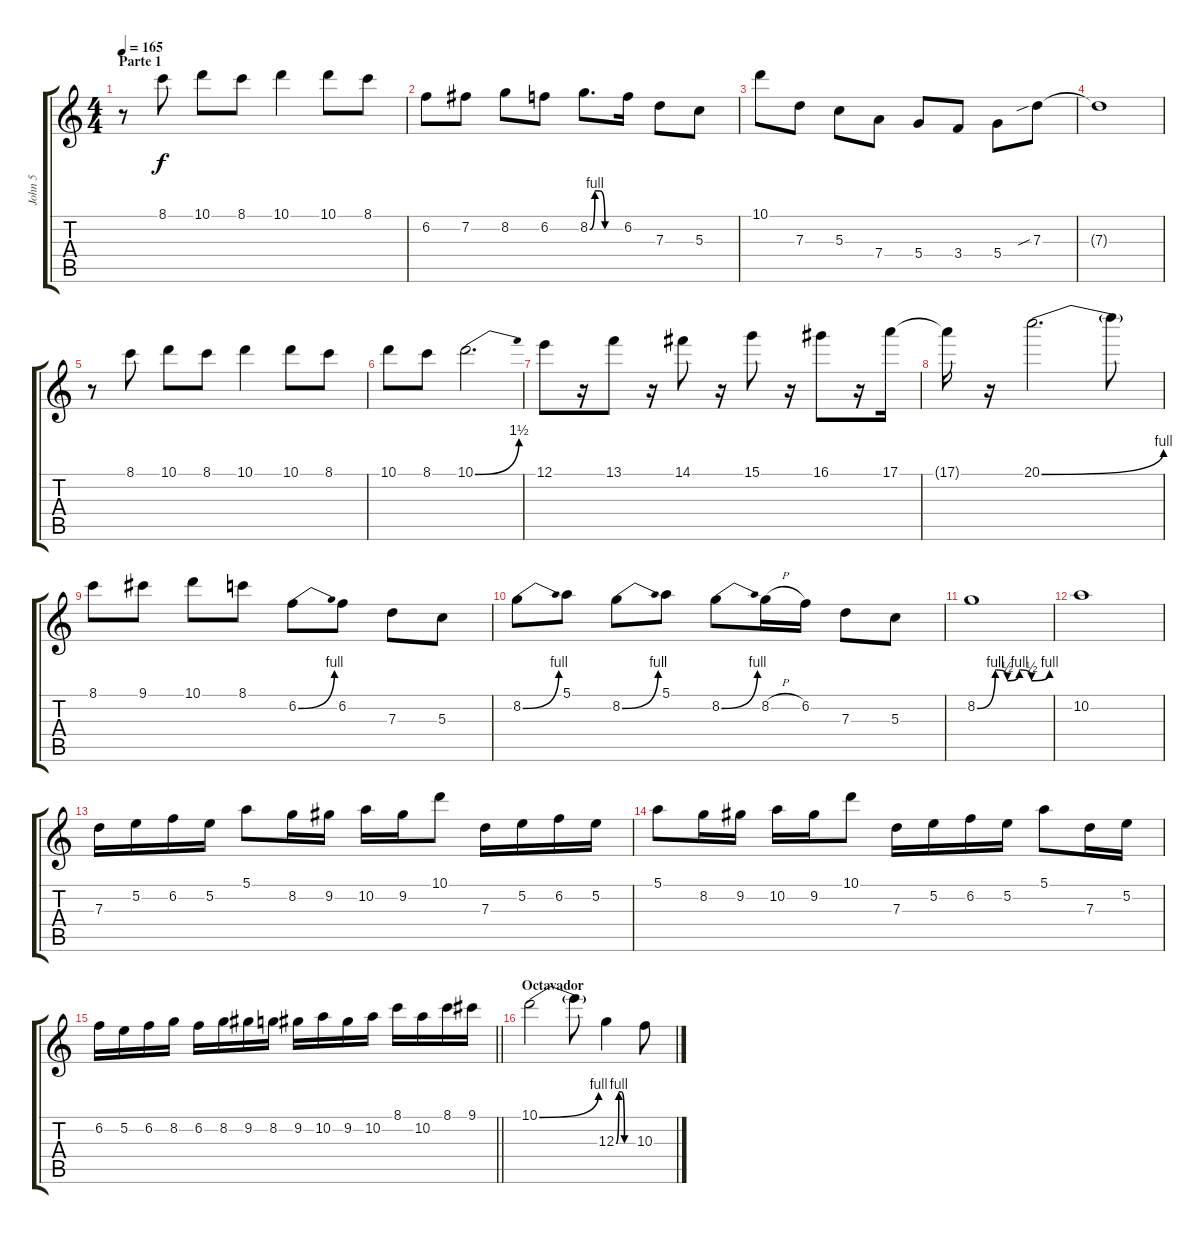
\track ("John 5" "John 5") {instrument distortionguitar}
\staff {score tabs}
\tuning (E4 B3 G3 D3 A2 E2) {hide}
\ts (4 4)
\section ("" "Parte 1")
\tempo 165
\clef g2
\ks c
r.8{dy f} 8.1.8 10.1.8 8.1.8 10.1.4 10.1.8 8.1.8 |
6.2.8 7.2.8 8.2.8 6.2.8 8.2{be (custom 0 0 10 4 20 4 30 0 60 0)}.8{d} 6.2.16 7.3.8 5.3.8 |
10.1.8 7.3.8 5.3.8 7.4.8 5.4.8 3.4.8 5.4.8 7.3{sib}.8 |
7.3{t}.1 |
r.8 8.1.8 10.1.8 8.1.8 10.1.4 10.1.8 8.1.8 |
10.1.8 8.1.8 10.1{be (bend 0 0 60 6)}.2{d} |
12.1.8 r.16 13.1.8 r.16 14.1.8 r.16 15.1.8 r.16 16.1.8 r.16 17.1.16 |
17.1{t}.16 r.16 20.1{be (bend 0 0 60 4)}.2{d} 20.1{t}.8 |
8.1.8 9.1.8 10.1.8 8.1.8 6.2{be (bend 0 0 60 4)}.8 6.2.8 7.3.8 5.3.8 |
8.2{be (bend 0 0 60 4)}.8 5.1.8 8.2{be (bend 0 0 60 4)}.8 5.1.8 8.2{be (bend 0 0 60 4)}.8 8.2{h}.16 6.2.16 7.3.8 5.3.8 |
8.2{be (custom 0 0 15 4 25 2 35 4 45 2 60 4)}.1 |
10.2.1 |
7.3.16 5.2.16 6.2.16 5.2.16 5.1.8 8.2.16 9.2.16 10.2.16 9.2.16 10.1.8 7.3.16 5.2.16 6.2.16 5.2.16 |
5.1.8 8.2.16 9.2.16 10.2.16 9.2.16 10.1.8 7.3.16 5.2.16 6.2.16 5.2.16 5.1.8 7.3.16 5.2.16 |
\barLineRight lightlight
6.2.16 5.2.16 6.2.16 8.2.16 6.2.16 8.2.16 9.2.16 8.2.16 9.2.16 10.2.16 9.2.16 10.2.16 8.1.16 10.2.16 8.1.16 9.1.16 |
\section ("" "Octavador")
10.1{be (bend 0 0 60 4)}.2 10.1{t}.8 12.3{be (custom 0 0 10 4 20 4 30 0 60 0)}.4 10.3.8
